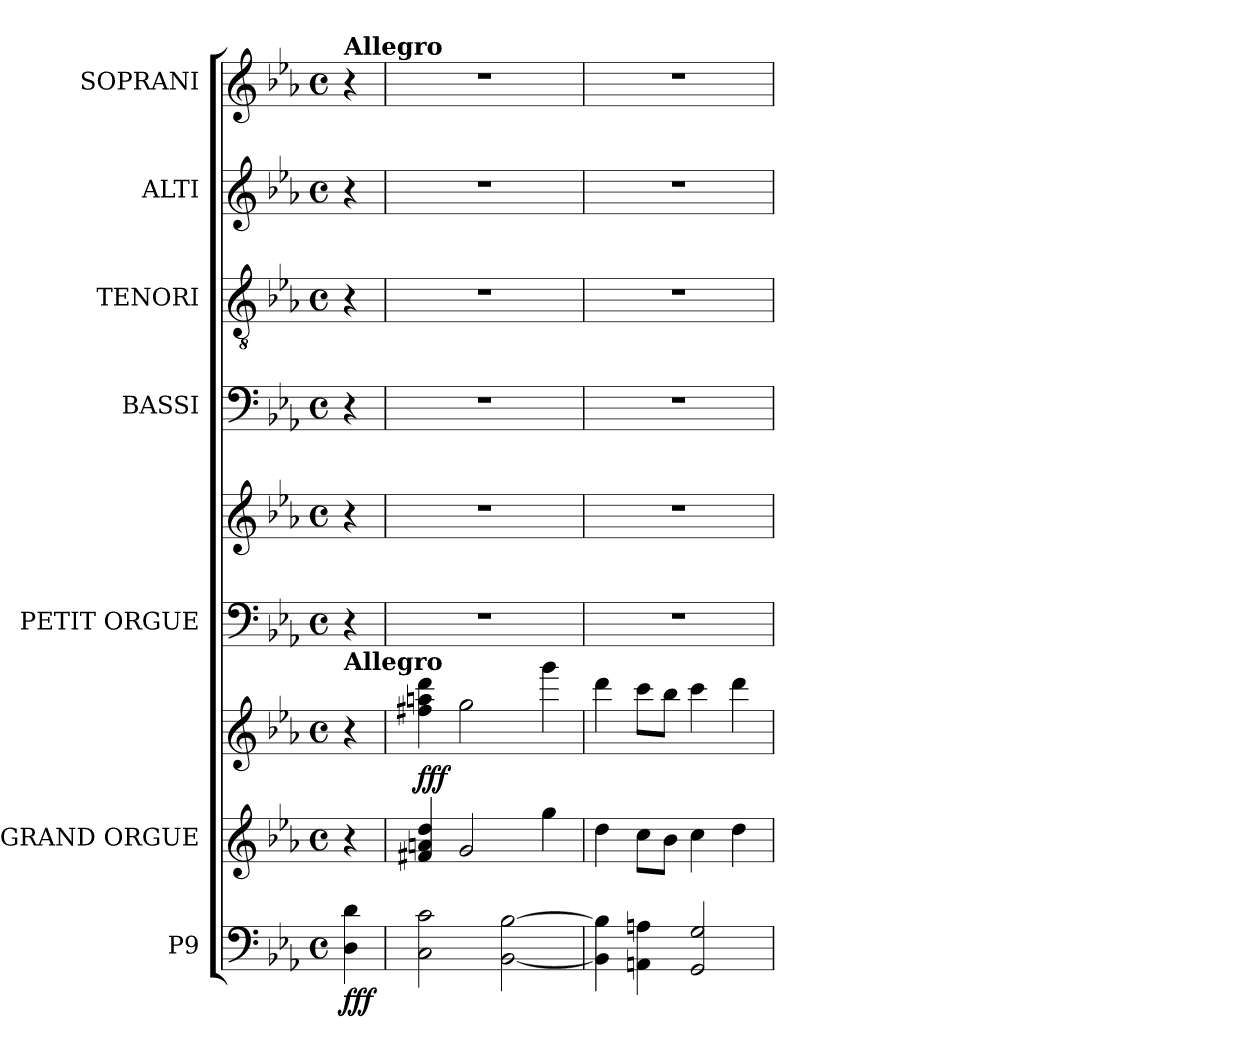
**kern	**dynam	**kern	**kern	**dynam	**kern	**kern	**kern	**kern	**kern	**kern
*part7	*part7	*part6	*part6	*part6	*part5	*part5	*part4	*part3	*part2	*part1
*staff9	*staff9	*staff8	*staff7	*staff7/8	*staff6	*staff5	*staff4	*staff3	*staff2	*staff1
*I"P9	*	*I"GRAND ORGUE	*	*	*I"PETIT ORGUE	*	*I"BASSI	*I"TENORI	*I"ALTI	*I"SOPRANI
*	*	*I'Org.	*	*	*I'Org.	*	*I'B.	*I'T.	*I'A.	*I'S.
!!LO:PB:g=z
*clefF4	*	*clefG2	*clefG2	*	*clefF4	*clefG2	*clefF4	*clefGv2	*clefG2	*clefG2
*	*	*	*	*	*	*	*	*ITrd7c12	*	*
*k[b-e-a-]	*	*k[b-e-a-]	*k[b-e-a-]	*	*k[b-e-a-]	*k[b-e-a-]	*k[b-e-a-]	*k[b-e-a-]	*k[b-e-a-]	*k[b-e-a-]
*E-:	*	*E-:	*E-:	*	*E-:	*E-:	*E-:	*E-:	*E-:	*E-:
*M4/4	*	*M4/4	*M4/4	*	*M4/4	*M4/4	*M4/4	*M4/4	*M4/4	*M4/4
*met(c)	*	*met(c)	*met(c)	*	*met(c)	*met(c)	*met(c)	*met(c)	*met(c)	*met(c)
*MM120	*	*MM120	*MM120	*	*MM120	*MM120	*MM120	*MM120	*MM120	*MM120
=	=	=	=	=	=	=	=	=	=	=
!	!	!	!	!	!	!	!	!	!	!LO:TX:a:B:t=Allegro
!	!	!	!LO:TX:a:B:t=Allegro	!	!	!	!	!	!	!
4Di\ 4di	fff	4r	4r	.	4r	4r	4r	4r	4r	4r
=1	=1	=1	=1	=1	=1	=1	=1	=1	=1	=1
2Ci\ 2ci	.	4f#Xi/ 4ani 4ddi	4ff#Xi\ 4aani 4dddi	fff	1r	1r	1r	1r	1r	1r
.	.	2gi/	2ggi\	.	.	.	.	.	.	.
[2BB-i\ [2B-i	.	.	.	.	.	.	.	.	.	.
.	.	4ggi\	4gggi\	.	.	.	.	.	.	.
=2	=2	=2	=2	=2	=2	=2	=2	=2	=2	=2
4BB-i\] 4B-i]	.	4ddi\	4dddi\	.	1r	1r	1r	1r	1r	1r
4AAni\ 4Ani	.	8cci\L	8ccci\L	.	.	.	.	.	.	.
.	.	8b-i\J	8bb-i\J	.	.	.	.	.	.	.
2GGi/ 2Gi	.	4cci\	4ccci\	.	.	.	.	.	.	.
.	.	4ddi\	4dddi\	.	.	.	.	.	.	.
=	=	=	=	=	=	=	=	=	=	=
*-	*-	*-	*-	*-	*-	*-	*-	*-	*-	*-
